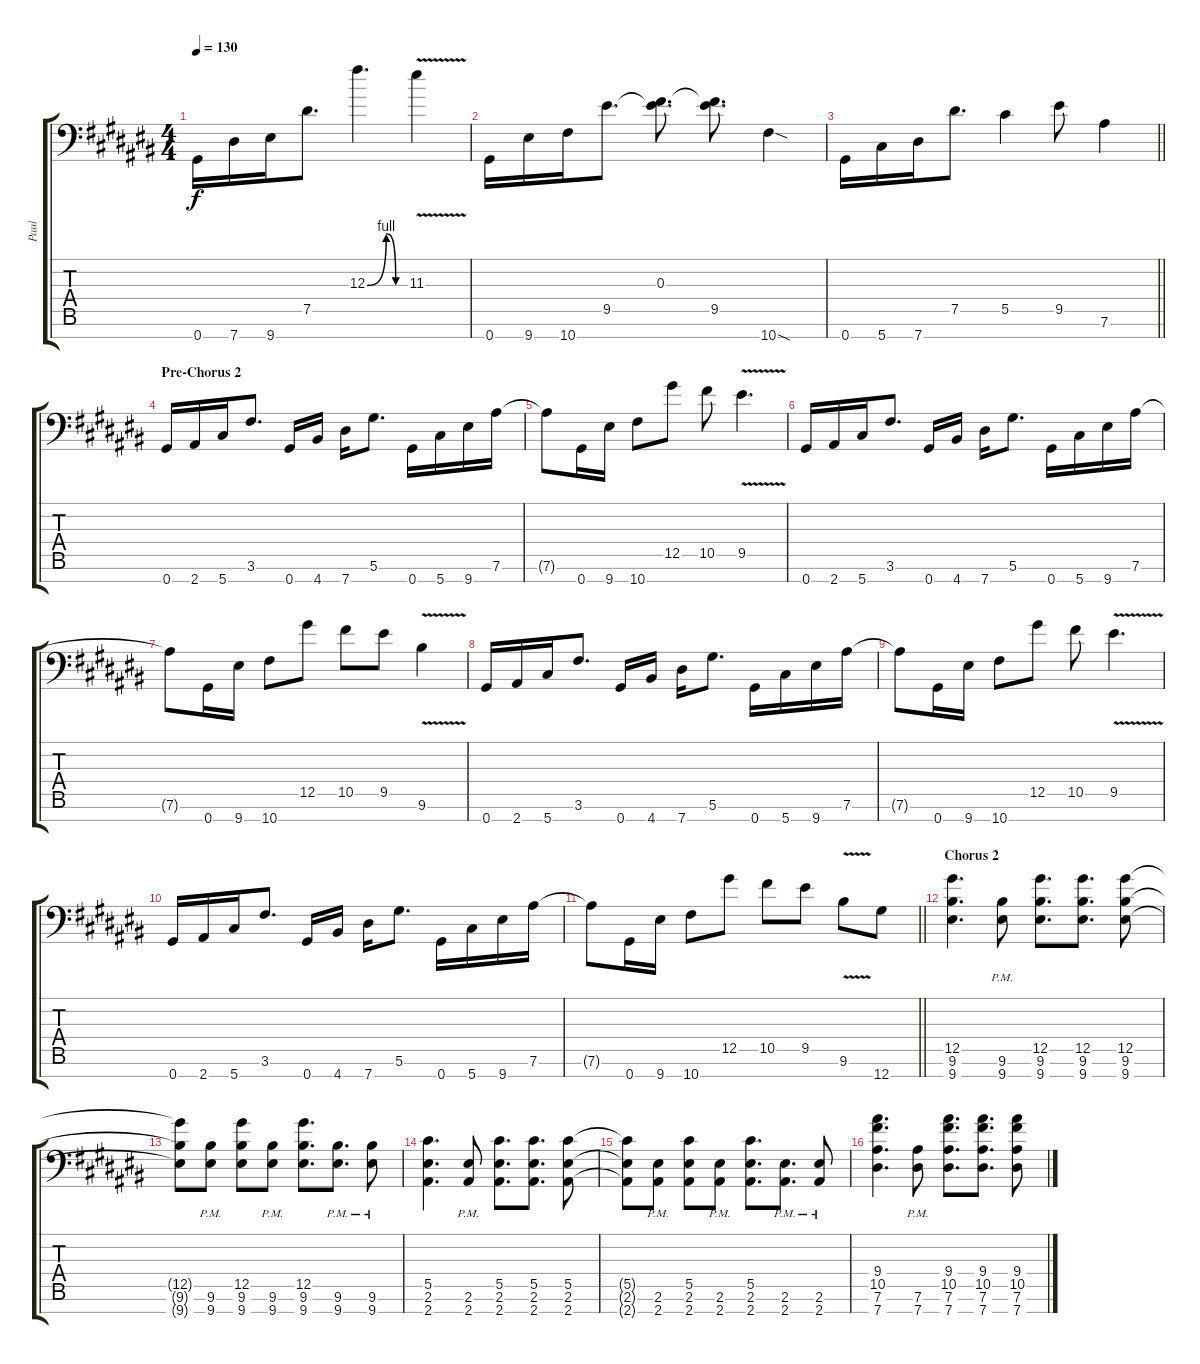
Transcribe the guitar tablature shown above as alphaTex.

\track ("Paul" "Paul") {instrument distortionguitar}
\staff {score tabs}
\tuning (Eb4 Bb3 Gb3 Db3 Ab2 Eb2 Ab1) {hide}
\ts (4 4)
\tempo 130
\clef f4
\ks a#minor
0.7.16{dy f} 7.7.16 9.7.16 7.5.8{d} 12.3{be (custom 0 0 30 4 45 0 60 0)}.4{d} 11.3{v}.4 |
0.7.16 9.7.16 10.7.16 9.5.8{d} (0.3 9.5{t}).8{d} (0.3{t} 9.5).8{d} 10.7{sod}.4 |
\barLineRight lightlight
0.7.16 5.7.16 7.7.16 7.5.8{d} 5.5.4 9.5.8 7.6.4 |
\section ("" "Pre-Chorus 2")
0.7.16 2.7.16 5.7.16 3.6.8{d} 0.7.16 4.7.16 7.7.16 5.6.8{d} 0.7.16 5.7.16 9.7.16 7.6.16 |
7.6{t}.8 0.7.16 9.7.16 10.7.8 12.5.8 10.5.8 9.5{v}.4{d} |
0.7.16 2.7.16 5.7.16 3.6.8{d} 0.7.16 4.7.16 7.7.16 5.6.8{d} 0.7.16 5.7.16 9.7.16 7.6.16 |
7.6{t}.8 0.7.16 9.7.16 10.7.8 12.5.8 10.5.8 9.5.8 9.6{v}.4 |
0.7.16 2.7.16 5.7.16 3.6.8{d} 0.7.16 4.7.16 7.7.16 5.6.8{d} 0.7.16 5.7.16 9.7.16 7.6.16 |
7.6{t}.8 0.7.16 9.7.16 10.7.8 12.5.8 10.5.8 9.5{v}.4{d} |
0.7.16 2.7.16 5.7.16 3.6.8{d} 0.7.16 4.7.16 7.7.16 5.6.8{d} 0.7.16 5.7.16 9.7.16 7.6.16 |
\barLineRight lightlight
7.6{t}.8 0.7.16 9.7.16 10.7.8 12.5.8 10.5.8 9.5.8 9.6{v}.8 12.7.8 |
\section ("" "Chorus 2")
(12.5 9.6 9.7).4{d} (9.6{pm} 9.7{pm}).8 (12.5 9.6 9.7).8{d} (12.5 9.6 9.7).8{d} (12.5 9.6 9.7).8 |
(12.5{t} 9.6{t} 9.7{t}).8 (9.6{pm} 9.7{pm}).8 (12.5 9.6 9.7).8 (9.6{pm} 9.7{pm}).8 (12.5 9.6 9.7).8{d} (9.6{pm} 9.7{pm}).8{d} (9.6{pm} 9.7{pm}).8 |
(5.5 2.6 2.7).4{d} (2.6{pm} 2.7{pm}).8 (5.5 2.6 2.7).8{d} (5.5 2.6 2.7).8{d} (5.5 2.6 2.7).8 |
(5.5{t} 2.6{t} 2.7{t}).8 (2.6{pm} 2.7{pm}).8 (5.5 2.6 2.7).8 (2.6{pm} 2.7{pm}).8 (5.5 2.6 2.7).8{d} (2.6{pm} 2.7{pm}).8{d} (2.6{pm} 2.7{pm}).8 |
(9.4 10.5 7.6 7.7).4{d} (7.6{pm} 7.7{pm}).8 (9.4 10.5 7.6 7.7).8{d} (9.4 10.5 7.6 7.7).8{d} (9.4 10.5 7.6 7.7).8
